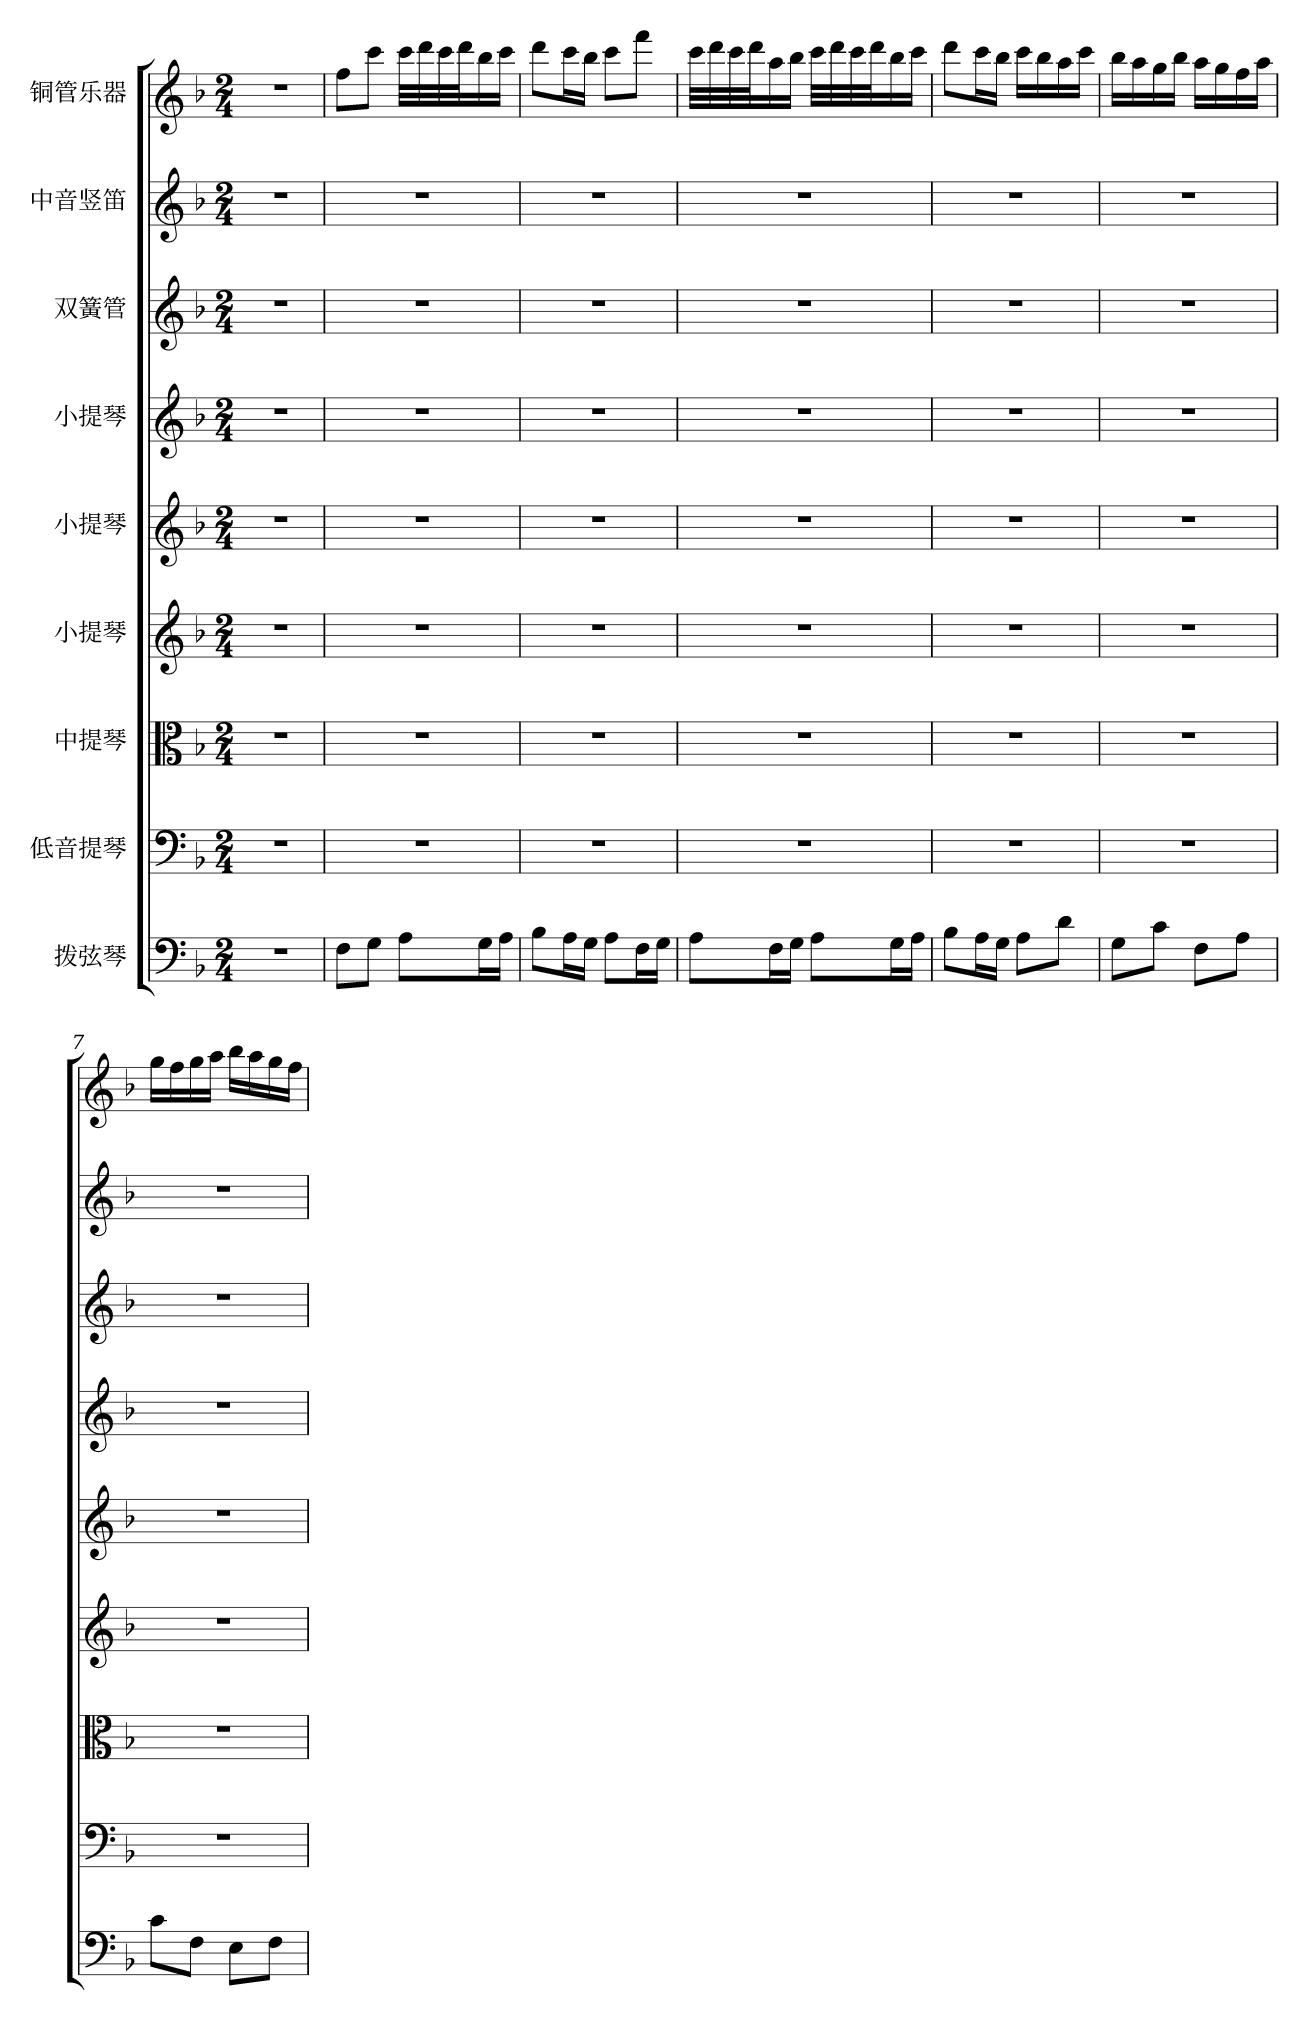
**kern	**kern	**kern	**kern	**kern	**kern	**kern	**kern	**kern
*part9	*part8	*part7	*part6	*part5	*part4	*part3	*part2	*part1
*staff9	*staff8	*staff7	*staff6	*staff5	*staff4	*staff3	*staff2	*staff1
*I"拨弦琴	*I"低音提琴	*I"中提琴	*I"小提琴	*I"小提琴	*I"小提琴	*I"双簧管	*I"中音竖笛	*I"铜管乐器
*clefF4	*clefF4	*clefC3	*clefG2	*clefG2	*clefG2	*clefG2	*clefG2	*clefG2
*	*ITrd7c12	*	*	*	*	*	*	*
*k[b-]	*k[b-]	*k[b-]	*k[b-]	*k[b-]	*k[b-]	*k[b-]	*k[b-]	*k[b-]
*M2/4	*M2/4	*M2/4	*M2/4	*M2/4	*M2/4	*M2/4	*M2/4	*M2/4
*MM120	*MM120	*MM120	*MM120	*MM120	*MM120	*MM120	*MM120	*MM120
=1	=1	=1	=1	=1	=1	=1	=1	=1
2r	2r	2r	2r	2r	2r	2r	2r	2r
=2	=2	=2	=2	=2	=2	=2	=2	=2
8F\L	2r	2r	2r	2r	2r	2r	2r	8ff\L
8G\J	.	.	.	.	.	.	.	8ccc\J
8A\L	.	.	.	.	.	.	.	32ccc\LLL
.	.	.	.	.	.	.	.	32ddd\
.	.	.	.	.	.	.	.	32ccc\
.	.	.	.	.	.	.	.	32ddd\J
16G\L	.	.	.	.	.	.	.	16bb-\
16A\JJ	.	.	.	.	.	.	.	16ccc\JJ
=3	=3	=3	=3	=3	=3	=3	=3	=3
8B-\L	2r	2r	2r	2r	2r	2r	2r	8ddd\L
16A\L	.	.	.	.	.	.	.	16ccc\L
16G\JJ	.	.	.	.	.	.	.	16bb-\JJ
8A\L	.	.	.	.	.	.	.	8ccc\L
16F\L	.	.	.	.	.	.	.	8fff\J
16G\JJ	.	.	.	.	.	.	.	.
=4	=4	=4	=4	=4	=4	=4	=4	=4
8A\L	2r	2r	2r	2r	2r	2r	2r	32ccc\LLL
.	.	.	.	.	.	.	.	32ddd\
.	.	.	.	.	.	.	.	32ccc\
.	.	.	.	.	.	.	.	32ddd\J
16F\L	.	.	.	.	.	.	.	16aa\
16G\JJ	.	.	.	.	.	.	.	16bb-\JJ
8A\L	.	.	.	.	.	.	.	32ccc\LLL
.	.	.	.	.	.	.	.	32ddd\
.	.	.	.	.	.	.	.	32ccc\
.	.	.	.	.	.	.	.	32ddd\J
16G\L	.	.	.	.	.	.	.	16bb-\
16A\JJ	.	.	.	.	.	.	.	16ccc\JJ
!!LO:PB:g=z
=5	=5	=5	=5	=5	=5	=5	=5	=5
8B-\L	2r	2r	2r	2r	2r	2r	2r	8ddd\L
16A\L	.	.	.	.	.	.	.	16ccc\L
16G\JJ	.	.	.	.	.	.	.	16bb-\JJ
8A\L	.	.	.	.	.	.	.	16ccc\LL
.	.	.	.	.	.	.	.	16bb-\
8d\J	.	.	.	.	.	.	.	16aa\
.	.	.	.	.	.	.	.	16ccc\JJ
=6	=6	=6	=6	=6	=6	=6	=6	=6
8G\L	2r	2r	2r	2r	2r	2r	2r	16bb-\LL
.	.	.	.	.	.	.	.	16aa\
8c\J	.	.	.	.	.	.	.	16gg\
.	.	.	.	.	.	.	.	16bb-\JJ
8F\L	.	.	.	.	.	.	.	16aa\LL
.	.	.	.	.	.	.	.	16gg\
8A\J	.	.	.	.	.	.	.	16ff\
.	.	.	.	.	.	.	.	16aa\JJ
=7	=7	=7	=7	=7	=7	=7	=7	=7
8c\L	2r	2r	2r	2r	2r	2r	2r	16gg\LL
.	.	.	.	.	.	.	.	16ff\
8F\J	.	.	.	.	.	.	.	16gg\
.	.	.	.	.	.	.	.	16aa\JJ
8E\L	.	.	.	.	.	.	.	16bb-\LL
.	.	.	.	.	.	.	.	16aa\
8F\J	.	.	.	.	.	.	.	16gg\
.	.	.	.	.	.	.	.	16ff\JJ
=	=	=	=	=	=	=	=	=
*-	*-	*-	*-	*-	*-	*-	*-	*-
